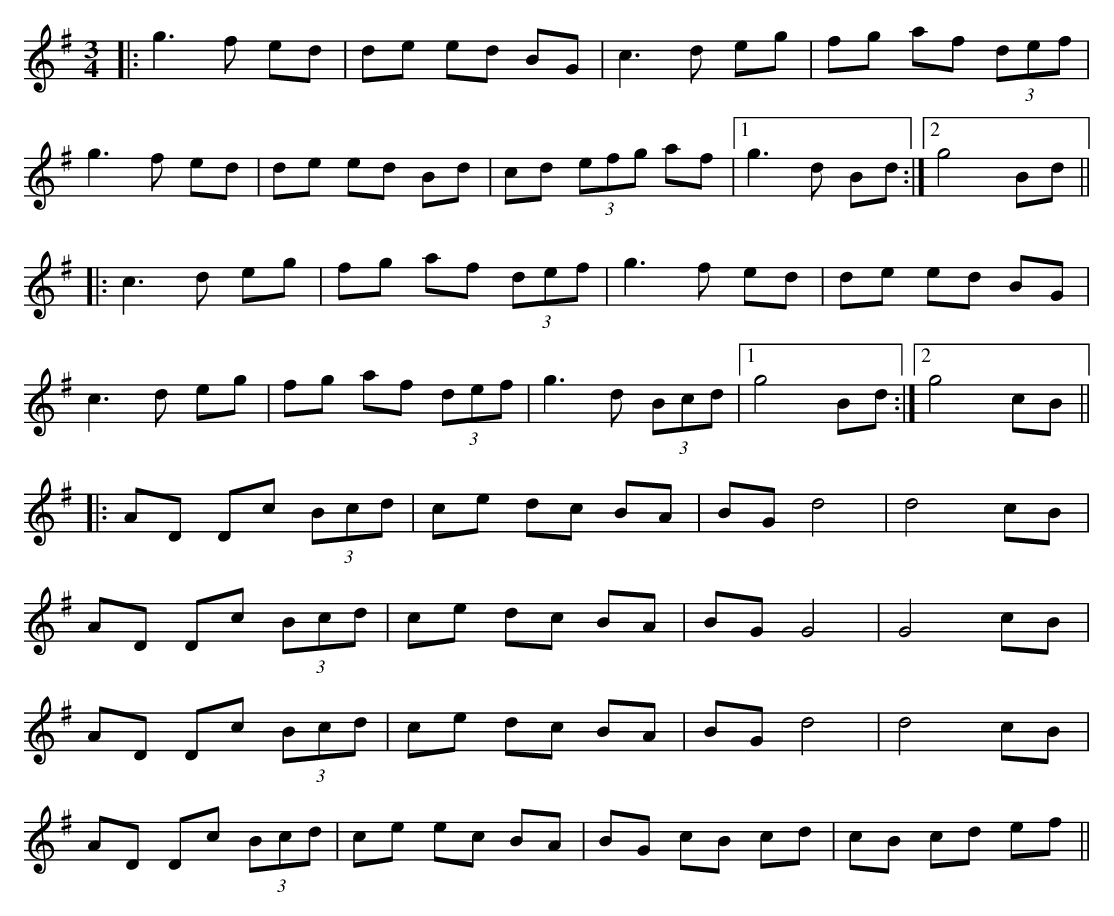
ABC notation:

X:1
M:3/4
K:G
|:g3f ed|de ed BG|c3d eg|fg af (3def|
g3f ed|de ed Bd|cd (3efg af|1 g3d Bd:|2 g4 Bd||
|:c3d eg|fg af (3def|g3f ed|de ed BG|
c3d eg|fg af (3def|g3d (3Bcd|1 g4 Bd:|2 g4 cB||
|:AD Dc (3Bcd|ce dc BA|BG d4|d4 cB|
AD Dc (3Bcd|ce dc BA|BG G4|G4 cB|
AD Dc (3Bcd|ce dc BA|BG d4|d4 cB|
AD Dc (3Bcd|ce ec BA|BG cB cd|cB cd ef||
